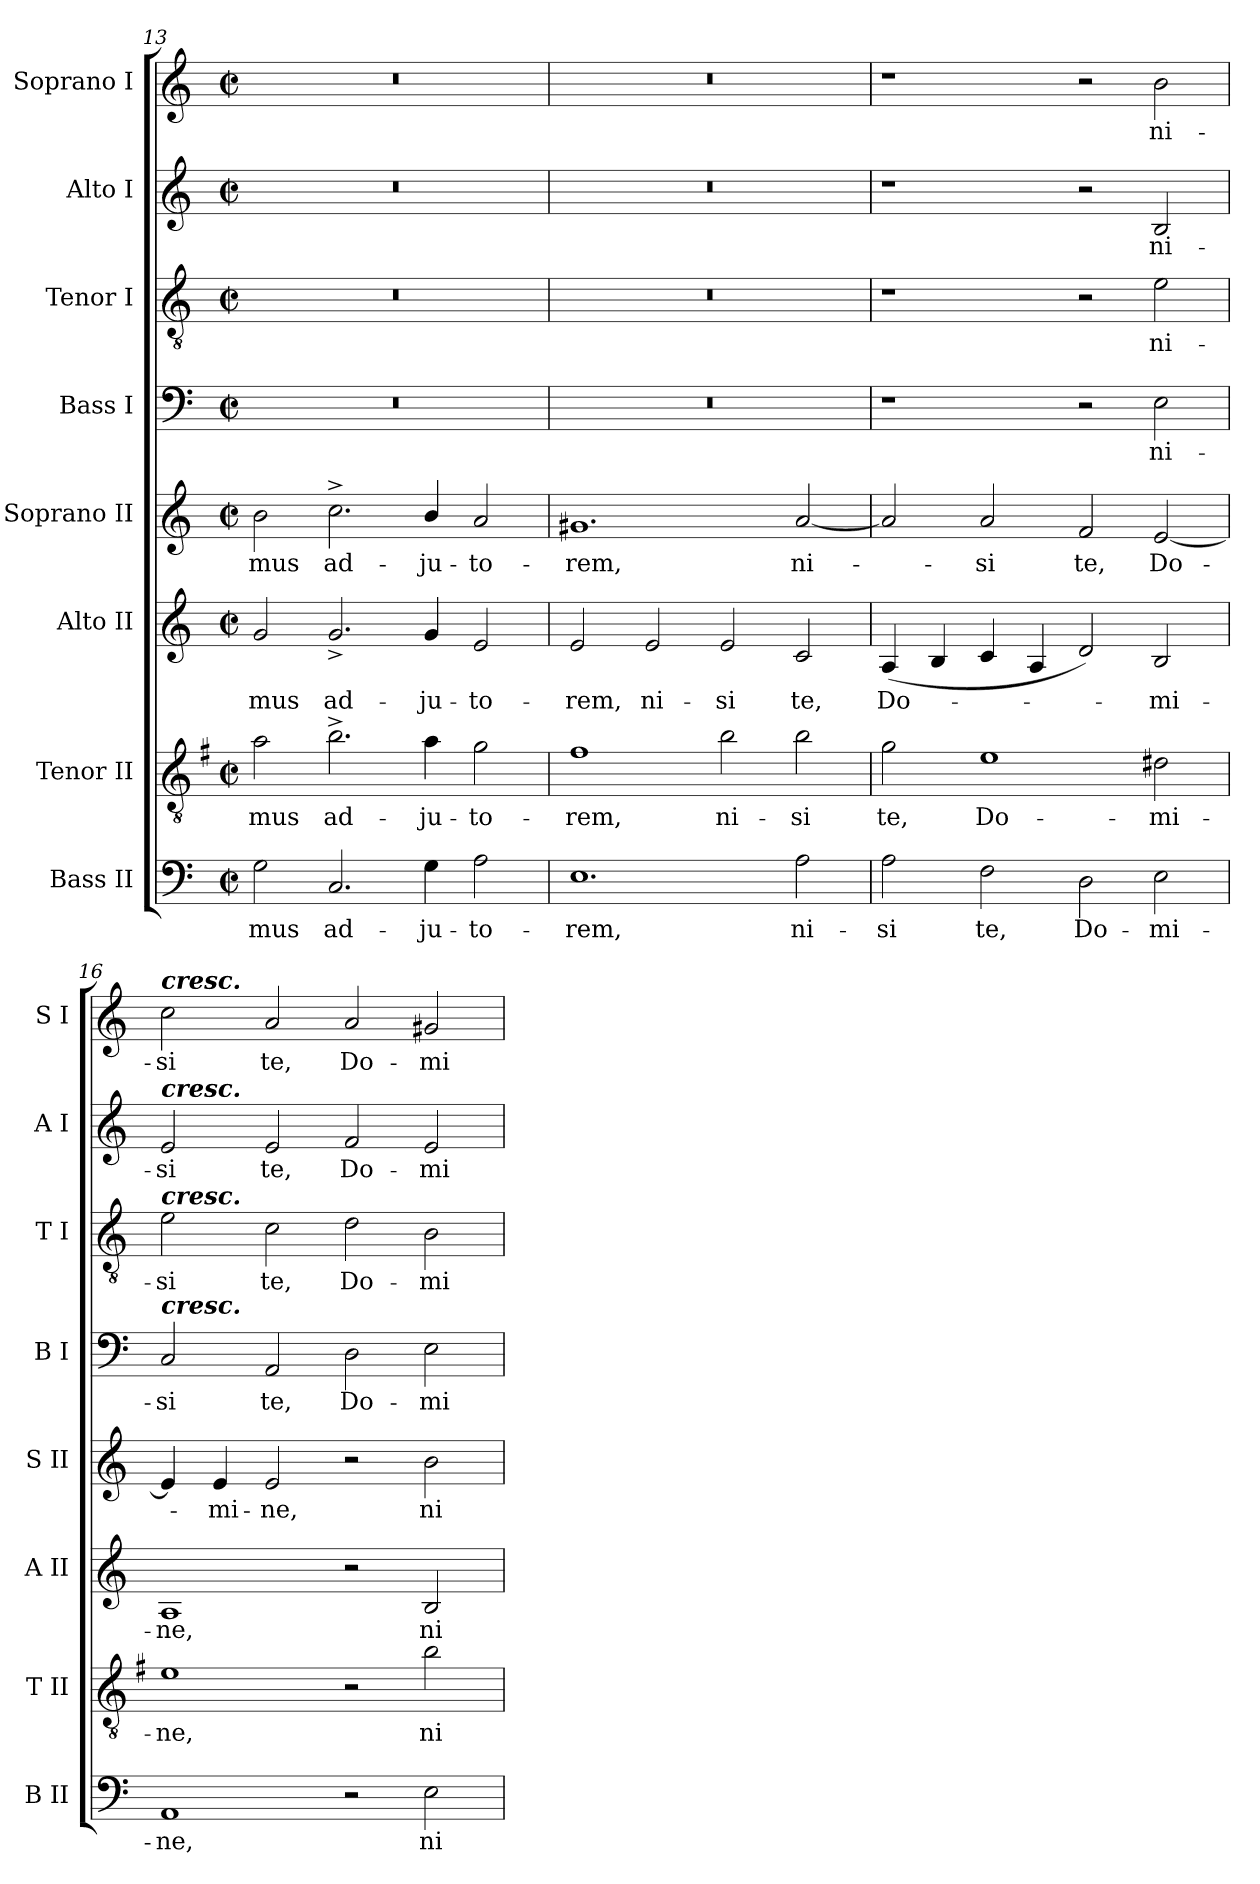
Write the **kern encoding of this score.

**kern	**text	**kern	**text	**kern	**text	**kern	**text	**kern	**text	**kern	**text	**kern	**text	**kern	**text
*part8	*part8	*part7	*part7	*part6	*part6	*part5	*part5	*part4	*part4	*part3	*part3	*part2	*part2	*part1	*part1
*staff8	*staff8	*staff7	*staff7	*staff6	*staff6	*staff5	*staff5	*staff4	*staff4	*staff3	*staff3	*staff2	*staff2	*staff1	*staff1
*I"Bass II	*	*I"Tenor II	*	*I"Alto II	*	*I"Soprano II	*	*I"Bass I	*	*I"Tenor I	*	*I"Alto I	*	*I"Soprano I	*
*I'B II	*	*I'T II	*	*I'A II	*	*I'S II	*	*I'B I	*	*I'T I	*	*I'A I	*	*I'S I	*
!!LO:LB:g=z
*clefF4	*	*clefGv2	*	*clefG2	*	*clefG2	*	*clefF4	*	*clefGv2	*	*clefG2	*	*clefG2	*
*	*	*ITrd4c7	*	*	*	*	*	*	*	*	*	*	*	*	*
*k[]	*	*k[]	*	*k[]	*	*k[]	*	*k[]	*	*k[]	*	*k[]	*	*k[]	*
*C:	*	*C:	*	*C:	*	*C:	*	*C:	*	*C:	*	*C:	*	*C:	*
*M4/2	*	*M4/2	*	*M4/2	*	*M4/2	*	*M4/2	*	*M4/2	*	*M4/2	*	*M4/2	*
*met(c|)	*	*met(c|)	*	*met(c|)	*	*met(c|)	*	*met(c|)	*	*met(c|)	*	*met(c|)	*	*met(c|)	*
=13	=13	=13	=13	=13	=13	=13	=13	=13	=13	=13	=13	=13	=13	=13	=13
!	!LO:LY:b	!	!LO:LY:b	!	!LO:LY:b	!	!LO:LY:b	!	!	!	!	!	!	!	!
2G	-mus	2d	-mus	2g	-mus	2b	-mus	0r	.	0r	.	0r	.	0r	.
!	!LO:LY:b	!	!LO:LY:b	!	!LO:LY:b	!	!LO:LY:b	!	!	!	!	!	!	!	!
2.C	ad-	2.e^	ad-	2.g^	ad-	2.cc^	ad-	.	.	.	.	.	.	.	.
!	!LO:LY:b	!	!LO:LY:b	!	!LO:LY:b	!	!LO:LY:b	!	!	!	!	!	!	!	!
4G	-ju-	4d	-ju-	4g	-ju-	4b/	-ju-	.	.	.	.	.	.	.	.
!	!LO:LY:b	!	!LO:LY:b	!	!LO:LY:b	!	!LO:LY:b	!	!	!	!	!	!	!	!
2A	-to-	2c	-to-	2e	-to-	2a	-to-	.	.	.	.	.	.	.	.
=14	=14	=14	=14	=14	=14	=14	=14	=14	=14	=14	=14	=14	=14	=14	=14
!	!LO:LY:b	!	!LO:LY:b	!	!LO:LY:b	!	!LO:LY:b	!	!	!	!	!	!	!	!
1.E	-rem,	1B	-rem,	2e	-rem,	1.g#X	-rem,	0r	.	0r	.	0r	.	0r	.
!	!	!	!	!	!LO:LY:b	!	!	!	!	!	!	!	!	!	!
.	.	.	.	2e	ni-	.	.	.	.	.	.	.	.	.	.
!	!	!	!LO:LY:b	!	!LO:LY:b	!	!	!	!	!	!	!	!	!	!
.	.	2e	ni-	2e	-si	.	.	.	.	.	.	.	.	.	.
!	!LO:LY:b	!	!LO:LY:b	!	!LO:LY:b	!	!LO:LY:b	!	!	!	!	!	!	!	!
2A	ni-	2e	-si	2c	te,	[2a	ni-	.	.	.	.	.	.	.	.
=15	=15	=15	=15	=15	=15	=15	=15	=15	=15	=15	=15	=15	=15	=15	=15
!	!LO:LY:b	!	!LO:LY:b	!	!LO:LY:b	!	!	!	!	!	!	!	!	!	!
2A	-si	2c	te,	(<4A	Do-	2a]	.	1r	.	1r	.	1r	.	1r	.
.	.	.	.	4B	.	.	.	.	.	.	.	.	.	.	.
!	!LO:LY:b	!	!LO:LY:b	!	!	!	!LO:LY:b	!	!	!	!	!	!	!	!
2F	te,	1A	Do-	4c	.	2a	si	.	.	.	.	.	.	.	.
.	.	.	.	4A	.	.	.	.	.	.	.	.	.	.	.
!	!LO:LY:b	!	!	!	!	!	!LO:LY:b	!	!	!	!	!	!	!	!
2D	Do-	.	.	2d)	.	2f	te,	2r	.	2r	.	2r	.	2r	.
!	!LO:LY:b	!	!LO:LY:b	!	!LO:LY:b	!	!LO:LY:b	!	!LO:LY:b	!	!LO:LY:b	!	!LO:LY:b	!	!LO:LY:b
2E	-mi-	2G#X	-mi-	2B	mi-	[2e	Do-	2E	ni-	2e	ni-	2B	ni-	2b	ni-
=16	=16	=16	=16	=16	=16	=16	=16	=16	=16	=16	=16	=16	=16	=16	=16
!	!	!	!	!	!	!	!	!	!	!	!	!	!	!LO:TX:a:Bi:t=cresc.	!
!	!	!	!	!	!	!	!	!	!	!	!	!LO:TX:a:Bi:t=cresc.	!	!	!
!	!	!	!	!	!	!	!	!	!	!LO:TX:a:Bi:t=cresc.	!	!	!	!	!
!	!	!	!	!	!	!	!	!LO:TX:a:Bi:t=cresc.	!	!	!	!	!	!	!
!	!LO:LY:b	!	!LO:LY:b	!	!LO:LY:b	!	!	!	!LO:LY:b	!	!LO:LY:b	!	!LO:LY:b	!	!LO:LY:b
1AA	-ne,	1A	-ne,	1A	-ne,	4e]	.	2C	-si	2e	-si	2e	-si	2cc	-si
!	!	!	!	!	!	!	!LO:LY:b	!	!	!	!	!	!	!	!
.	.	.	.	.	.	4e	mi-	.	.	.	.	.	.	.	.
!	!	!	!	!	!	!	!LO:LY:b	!	!LO:LY:b	!	!LO:LY:b	!	!LO:LY:b	!	!LO:LY:b
.	.	.	.	.	.	2e	-ne,	2AA	te,	2c	te,	2e	te,	2a	te,
!	!	!	!	!	!	!	!	!	!LO:LY:b	!	!LO:LY:b	!	!LO:LY:b	!	!LO:LY:b
2r	.	2r	.	2r	.	2r	.	2D	Do-	2d	Do-	2f	Do-	2a	Do-
!	!LO:LY:b	!	!LO:LY:b	!	!LO:LY:b	!	!LO:LY:b	!	!LO:LY:b	!	!LO:LY:b	!	!LO:LY:b	!	!LO:LY:b
2E	ni-	2e	ni-	2B	ni-	2b	ni-	2E	-mi-	2B	-mi-	2e	-mi-	2g#X	-mi-
=	=	=	=	=	=	=	=	=	=	=	=	=	=	=	=
*-	*-	*-	*-	*-	*-	*-	*-	*-	*-	*-	*-	*-	*-	*-	*-
